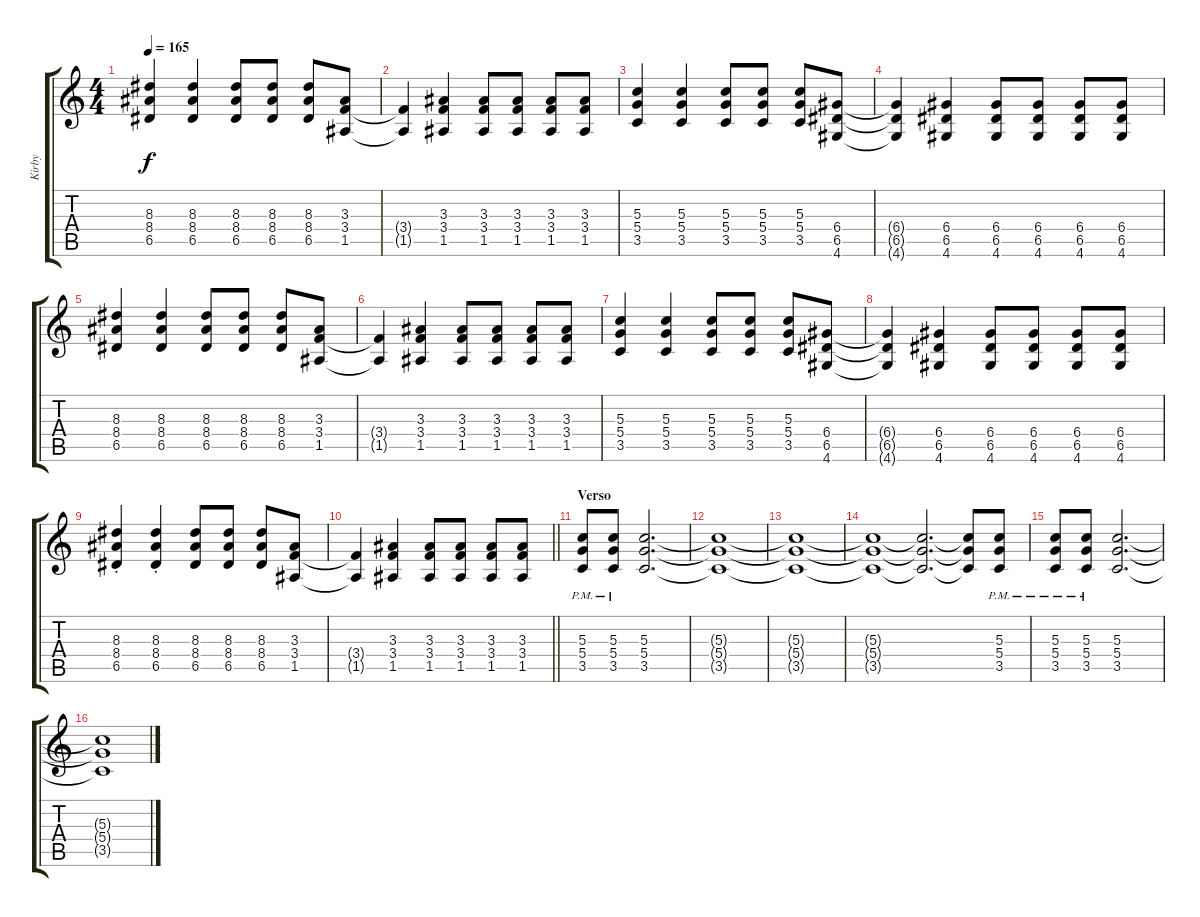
\track ("Kirby" "Kirby") {instrument overdrivenguitar}
\staff {score tabs}
\tuning (E4 B3 G3 D3 A2 E2) {hide}
\ts (4 4)
\tempo 165
\clef g2
\ks c
(8.3 8.4 6.5).4{dy f} (8.3 8.4 6.5).4 (8.3 8.4 6.5).8 (8.3 8.4 6.5).8 (8.3 8.4 6.5).8 (3.3 3.4 1.5).8 |
(3.4{t} 1.5{t}).4 (3.3 3.4 1.5).4 (3.3 3.4 1.5).8 (3.3 3.4 1.5).8 (3.3 3.4 1.5).8 (3.3 3.4 1.5).8 |
(5.3 5.4 3.5).4 (5.3 5.4 3.5).4 (5.3 5.4 3.5).8 (5.3 5.4 3.5).8 (5.3 5.4 3.5).8 (6.4 6.5 4.6).8 |
(6.4{t} 6.5{t} 4.6{t}).4 (6.4 6.5 4.6).4 (6.4 6.5 4.6).8 (6.4 6.5 4.6).8 (6.4 6.5 4.6).8 (6.4 6.5 4.6).8 |
(8.3 8.4 6.5).4 (8.3 8.4 6.5).4 (8.3 8.4 6.5).8 (8.3 8.4 6.5).8 (8.3 8.4 6.5).8 (3.3 3.4 1.5).8 |
(3.4{t} 1.5{t}).4 (3.3 3.4 1.5).4 (3.3 3.4 1.5).8 (3.3 3.4 1.5).8 (3.3 3.4 1.5).8 (3.3 3.4 1.5).8 |
(5.3 5.4 3.5).4 (5.3 5.4 3.5).4 (5.3 5.4 3.5).8 (5.3 5.4 3.5).8 (5.3 5.4 3.5).8 (6.4 6.5 4.6).8 |
(6.4{t} 6.5{t} 4.6{t}).4 (6.4 6.5 4.6).4 (6.4 6.5 4.6).8 (6.4 6.5 4.6).8 (6.4 6.5 4.6).8 (6.4 6.5 4.6).8 |
(8.3{st} 8.4{st} 6.5{st}).4 (8.3{st} 8.4{st} 6.5{st}).4 (8.3 8.4 6.5).8 (8.3 8.4 6.5).8 (8.3 8.4 6.5).8 (3.3 3.4 1.5).8 |
\barLineRight lightlight
(3.4{t} 1.5{t}).4 (3.3 3.4 1.5).4 (3.3 3.4 1.5).8 (3.3 3.4 1.5).8 (3.3 3.4 1.5).8 (3.3 3.4 1.5).8 |
\section ("" "Verso")
(5.3{pm} 5.4{pm} 3.5{pm}).8 (5.3{pm} 5.4{pm} 3.5{pm}).8 (5.3 5.4 3.5).2{d} |
(5.3{t} 5.4{t} 3.5{t}).1 |
(5.3{t} 5.4{t} 3.5{t}).1 |
(5.3{t} 5.4{t} 3.5{t}).1 (5.3{t} 5.4{t} 3.5{t}).2{d} (5.3{t} 5.4{t} 3.5{t}).8 (5.3{pm} 5.4{pm} 3.5{pm}).8 |
(5.3{pm} 5.4{pm} 3.5{pm}).8 (5.3{pm} 5.4{pm} 3.5{pm}).8 (5.3 5.4 3.5).2{d} |
(5.3{t} 5.4{t} 3.5{t}).1
